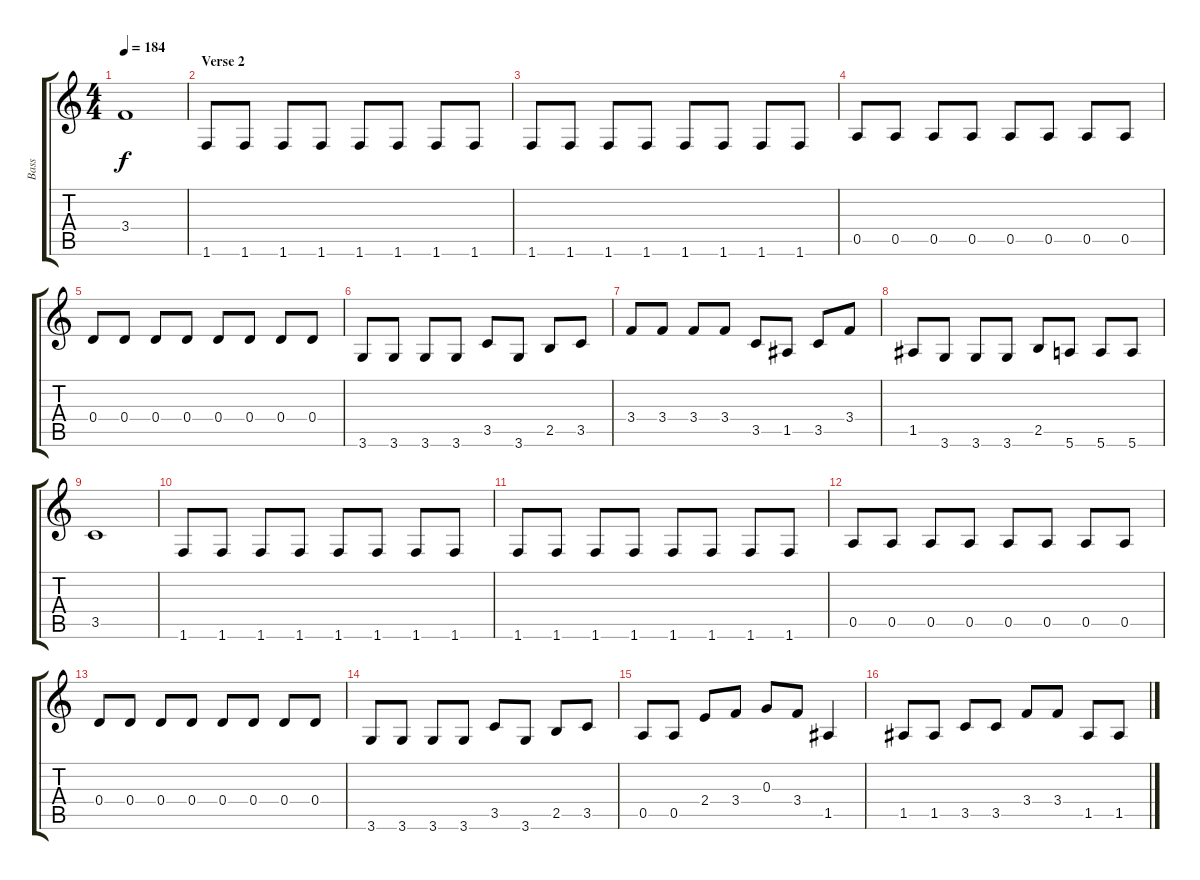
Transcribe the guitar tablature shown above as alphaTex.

\track ("Bass" "Bass") {instrument electricbasspick}
\staff {score tabs}
\tuning (E4 B3 G3 D3 A2 E2) {hide}
\ts (4 4)
\tempo 184
\clef g2
\ks c
3.4{t}.1{dy f} |
\section ("" "Verse 2")
1.6.8 1.6.8 1.6.8 1.6.8 1.6.8 1.6.8 1.6.8 1.6.8 |
1.6.8 1.6.8 1.6.8 1.6.8 1.6.8 1.6.8 1.6.8 1.6.8 |
0.5.8 0.5.8 0.5.8 0.5.8 0.5.8 0.5.8 0.5.8 0.5.8 |
0.4.8 0.4.8 0.4.8 0.4.8 0.4.8 0.4.8 0.4.8 0.4.8 |
3.6.8 3.6.8 3.6.8 3.6.8 3.5.8 3.6.8 2.5.8 3.5.8 |
3.4.8 3.4.8 3.4.8 3.4.8 3.5.8 1.5.8 3.5.8 3.4.8 |
1.5.8 3.6.8 3.6.8 3.6.8 2.5.8 5.6.8 5.6.8 5.6.8 |
3.5.1 |
1.6.8 1.6.8 1.6.8 1.6.8 1.6.8 1.6.8 1.6.8 1.6.8 |
1.6.8 1.6.8 1.6.8 1.6.8 1.6.8 1.6.8 1.6.8 1.6.8 |
0.5.8 0.5.8 0.5.8 0.5.8 0.5.8 0.5.8 0.5.8 0.5.8 |
0.4.8 0.4.8 0.4.8 0.4.8 0.4.8 0.4.8 0.4.8 0.4.8 |
3.6.8 3.6.8 3.6.8 3.6.8 3.5.8 3.6.8 2.5.8 3.5.8 |
0.5.8 0.5.8 2.4.8 3.4.8 0.3.8 3.4.8 1.5.4 |
1.5.8 1.5.8 3.5.8 3.5.8 3.4.8 3.4.8 1.5.8 1.5.8
